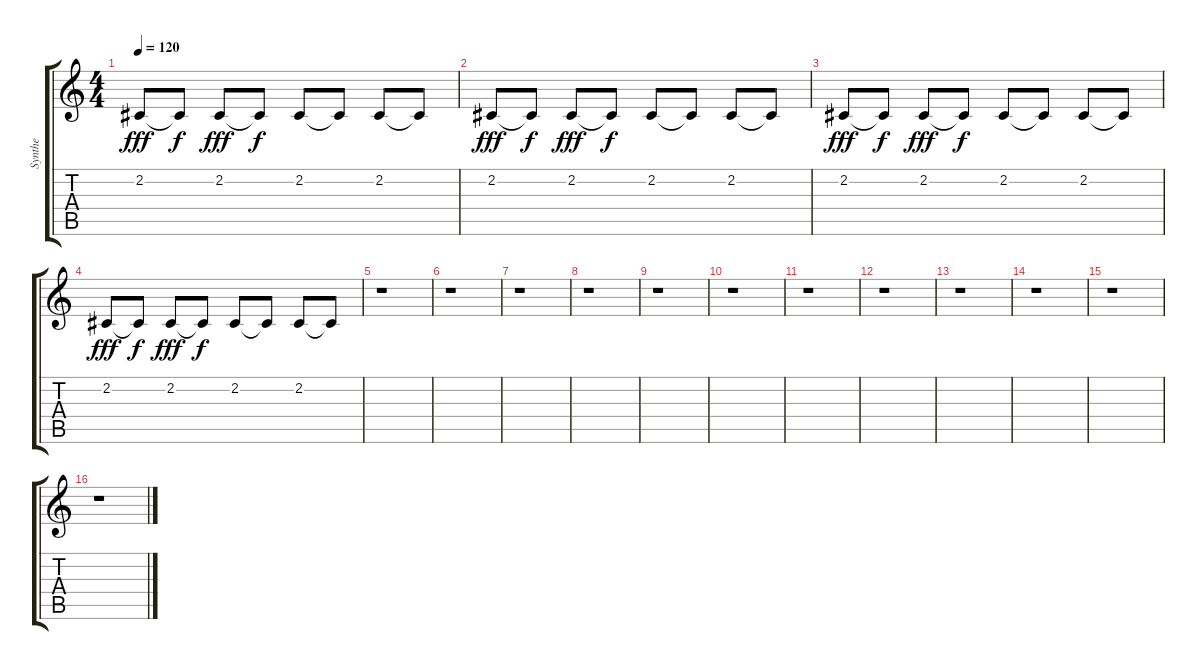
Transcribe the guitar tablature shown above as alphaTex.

\track ("Synthe" "Synthe") {instrument synthstrings1}
\staff {score tabs}
\tuning (E4 B3 G3 D3 A2 E2) {hide}
\ts (4 4)
\tempo 120
\clef g2
\ks c
2.2.8{dy fff} 2.2{t}.8{dy f} 2.2.8{dy fff} 2.2{t}.8{dy f} 2.2.8 2.2{t}.8 2.2.8 2.2{t}.8 |
2.2.8{dy fff} 2.2{t}.8{dy f} 2.2.8{dy fff} 2.2{t}.8{dy f} 2.2.8 2.2{t}.8 2.2.8 2.2{t}.8 |
2.2.8{dy fff} 2.2{t}.8{dy f} 2.2.8{dy fff} 2.2{t}.8{dy f} 2.2.8 2.2{t}.8 2.2.8 2.2{t}.8 |
2.2.8{dy fff} 2.2{t}.8{dy f} 2.2.8{dy fff} 2.2{t}.8{dy f} 2.2.8 2.2{t}.8 2.2.8 2.2{t}.8 |
r.1{instrument synthstrings1} |
r.1 |
r.1 |
r.1 |
r.1 |
r.1 |
r.1 |
r.1 |
r.1 |
r.1 |
r.1 |
r.1
